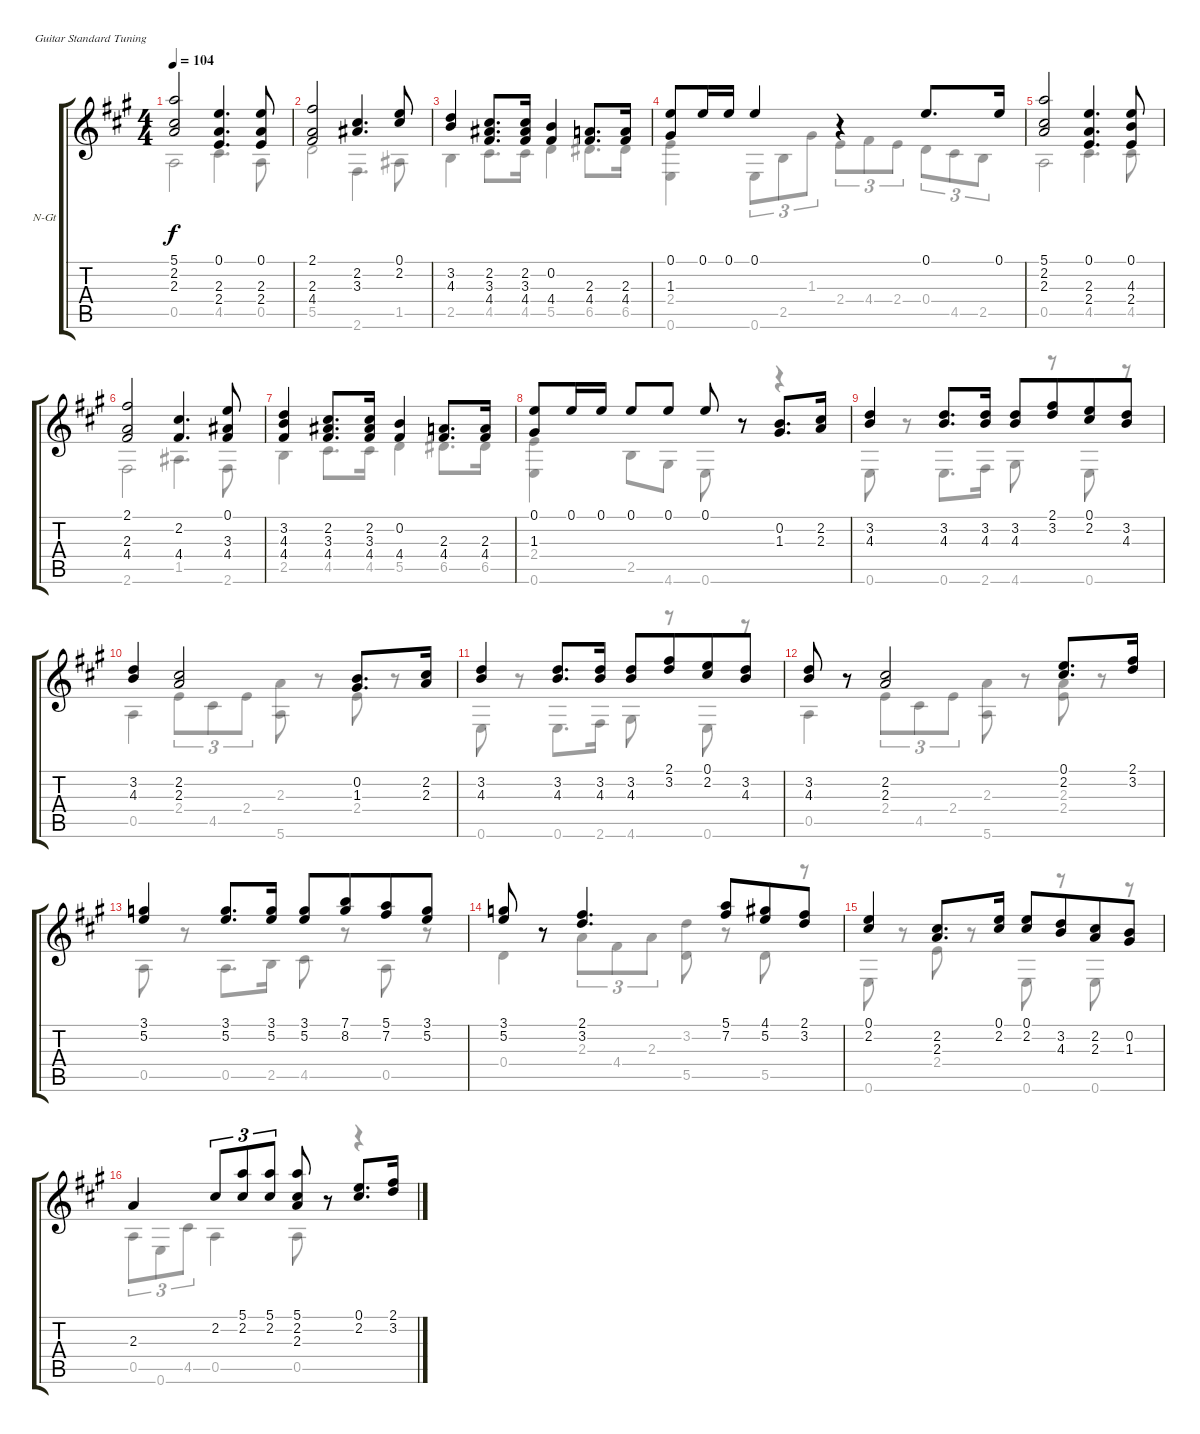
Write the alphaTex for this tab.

\bracketExtendMode groupsimilarinstruments
\firstSystemTrackNameOrientation horizontal
\otherSystemsTrackNameOrientation horizontal
\track ("Pista 1" "N-Gt") {instrument acousticguitarnylon}
\staff {score tabs}
\tuning (E4 B3 G3 D3 A2 E2)
\voice
\ts (4 4)
\tempo 104
\clef g2
\ks a
(5.1 2.2 2.3).2{dy f} (0.1 2.3 2.4).4{d} (0.1 2.3 2.4).8 |
(2.1 2.3 4.4).2 (2.2 3.3).4{d} (0.1 2.2).8 |
(3.2 4.3).4 (2.2 3.3 4.4).8{d} (2.2 3.3 4.4).16 (0.2 4.4).4 (2.3 4.4).8{d} (2.3 4.4).16 |
(0.1 1.3).8 0.1.16 0.1.16 0.1.4 r.4 0.1.8{d} 0.1.16 |
(5.1 2.2 2.3).2 (0.1 2.3 2.4).4{d} (0.1 4.3 2.4).8 |
(2.1 2.3 4.4).2 (2.2 4.4).4{d} (0.1 3.3 4.4).8 |
(3.2 4.3 4.4).4 (2.2 3.3 4.4).8{d} (2.2 3.3 4.4).16 (0.2 4.4).4 (2.3 4.4).8{d} (2.3 4.4).16 |
(0.1 1.3).8 0.1.16 0.1.16 0.1.8 0.1.8 0.1.8 r.8 (0.2 1.3).8{d} (2.2 2.3).16 |
(3.2 4.3).4 (3.2 4.3).8{d} (3.2 4.3).16 (3.2 4.3).8 (2.1 3.2).8{beam merge} (0.1 2.2).8 (3.2 4.3).8 |
(3.2 4.3).4 (2.2 2.3).2 (0.2 1.3).8{d} (2.2 2.3).16 |
(3.2 4.3).4 (3.2 4.3).8{d} (3.2 4.3).16 (3.2 4.3).8 (2.1 3.2).8{beam merge} (0.1 2.2).8 (3.2 4.3).8 |
(3.2 4.3).8 r.8 (2.2 2.3).2 (0.1 2.2).8{d} (2.1 3.2).16 |
(3.1 5.2).4 (3.1 5.2).8{d} (3.1 5.2).16 (3.1 5.2).8 (7.1 8.2).8{beam merge} (5.1 7.2).8 (3.1 5.2).8 |
(3.1 5.2).8 r.8 (2.1 3.2).4{d} (5.1 7.2).8{beam merge} (4.1 5.2).8 (2.1 3.2).8 |
(0.1 2.2).4 (2.2 2.3).8{d} (0.1 2.2).16 (0.1 2.2).8 (3.2 4.3).8{beam merge} (2.2 2.3).8 (0.2 1.3).8 |
2.3.4 2.2.8{tu (3 2)} (5.1 2.2).8{tu (3 2)} (5.1 2.2).8{tu (3 2) beam split} (5.1 2.2 2.3).8 r.8 (0.1 2.2).8{d} (2.1 3.2).16
\voice
\clef g2
\ottava regular
\simile none
\ks a
0.5.2{dy f} 4.5.4{d} 0.5.8 |
5.5.2 2.6.4{d} 1.5.8 |
2.5.4 4.5.8{d} 4.5.16 5.5.4 6.5.8{d} 6.5.16 |
(2.4 0.6).4 0.6.8{tu (3 2)} 2.5.8{tu (3 2)} 1.3.8{tu (3 2)} 2.4.8{tu (3 2)} 4.4.8{tu (3 2)} 2.4.8{tu (3 2)} 0.4.8{tu (3 2)} 4.5.8{tu (3 2)} 2.5.8{tu (3 2)} |
0.5.2 4.5.4{d} 4.5.8 |
2.6.2 1.5.4{d} 2.6.8 |
2.5.4 4.5.8{d} 4.5.16 5.5.4 6.5.8{d} 6.5.16 |
(2.4 0.6).4 2.5.8 4.6.8 0.6.8 r.8 r.4 |
0.6.8 r.8 0.6.8{d} 2.6.16 4.6.8 r.8 0.6.8 r.8 |
0.5.4 2.4.8{tu (3 2)} 4.5.8{tu (3 2)} 2.4.8{tu (3 2)} (2.3 5.6).8 r.8 2.4.8 r.8 |
0.6.8 r.8 0.6.8{d} 2.6.16 4.6.8 r.8 0.6.8 r.8 |
0.5.4 2.4.8{tu (3 2)} 4.5.8{tu (3 2)} 2.4.8{tu (3 2)} (2.3 5.6).8 r.8 (2.3 2.4).8 r.8 |
0.5.8 r.8 0.5.8{d} 2.5.16 4.5.8 r.8 0.5.8 r.8 |
0.4.4 2.3.8{tu (3 2)} 4.4.8{tu (3 2)} 2.3.8{tu (3 2)} (3.2 5.5).8 r.8 5.5.8 r.8 |
0.6.8 r.8 2.4.8 r.8 0.6.8 r.8 0.6.8 r.8 |
0.5.8{tu (3 2)} 0.6.8{tu (3 2)} 4.5.8{tu (3 2)} 0.5.4 0.5.8 r.8 r.4
